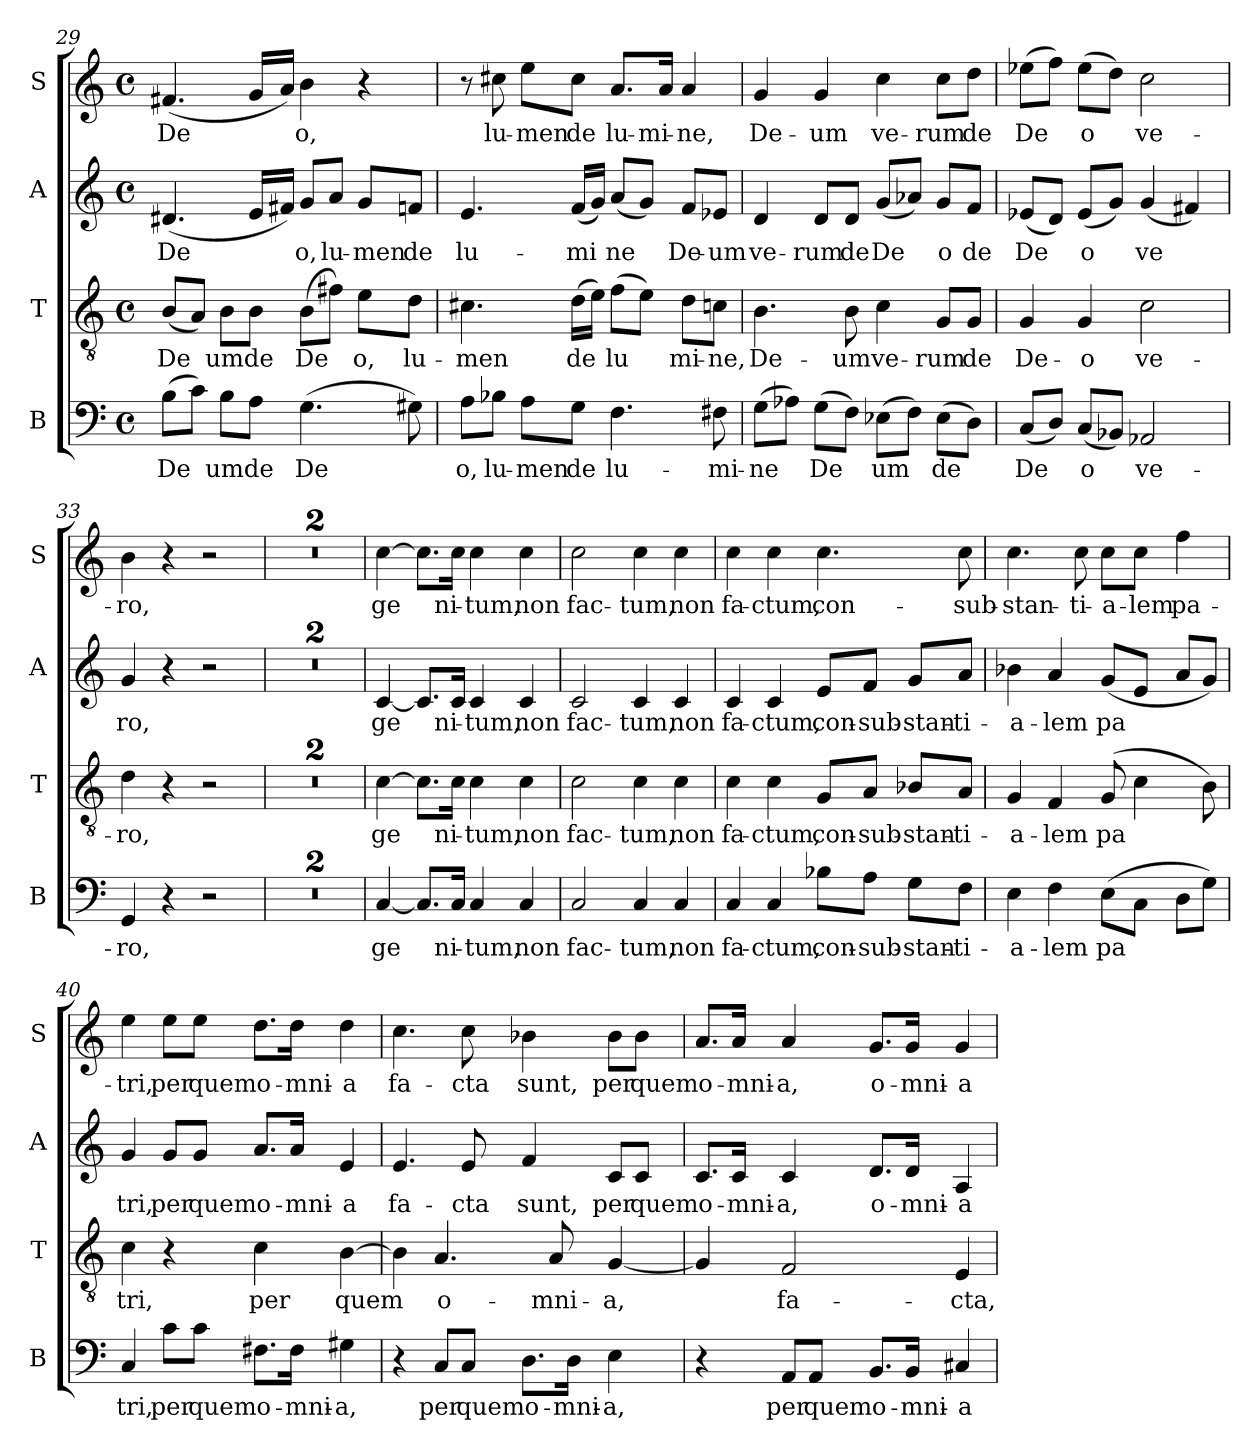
**kern	**text	**kern	**text	**kern	**text	**kern	**text
*part4	*part4	*part3	*part3	*part2	*part2	*part1	*part1
*staff4	*staff4	*staff3	*staff3	*staff2	*staff2	*staff1	*staff1
*I"B	*	*I"T	*	*I"A	*	*I"S	*
*I'B	*	*I'T	*	*I'A	*	*I'S	*
*clefF4	*	*clefGv2	*	*clefG2	*	*clefG2	*
*k[]	*	*k[]	*	*k[]	*	*k[]	*
*M4/4	*	*M4/4	*	*M4/4	*	*M4/4	*
*met(c)	*	*met(c)	*	*met(c)	*	*met(c)	*
=29	=29	=29	=29	=29	=29	=29	=29
!	!LO:LY:b	!	!LO:LY:b	!	!LO:LY:b	!	!LO:LY:b
(>8BL	De	(<8BL	De	(<4.d#X	De	(<4.f#X	De
8cJ)	.	8AJ)	.	.	.	.	.
!	!LO:LY:b	!	!LO:LY:b	!	!	!	!
8BL	um	8BL	um	.	.	.	.
!	!LO:LY:b	!	!LO:LY:b	!	!	!	!
8AJ	de	8BJ	de	16eLL	.	16gLL	.
.	.	.	.	16f#XJJ)	.	16aJJ)	.
!	!LO:LY:b	!	!LO:LY:b	!	!LO:LY:b	!	!LO:LY:b
(>4.G	De	(>8BL	De	8gL	o,	4b	o,
!	!	!	!	!	!LO:LY:b	!	!
.	.	8f#XJ)	.	8aJ	lu-	.	.
!	!	!	!LO:LY:b	!	!LO:LY:b	!	!
.	.	8eL	o,	8gL	-men	4r	.
!	!	!	!LO:LY:b	!	!LO:LY:b	!	!
8G#X)	.	8dJ	lu-	8fnJ	de	.	.
=30	=30	=30	=30	=30	=30	=30	=30
!	!LO:LY:b	!	!LO:LY:b	!	!LO:LY:b	!	!
8AL	o,	4.c#X	-men	4.e	lu-	8r	.
!	!LO:LY:b	!	!	!	!	!	!LO:LY:b
8B-XJ	lu-	.	.	.	.	8cc#X	lu-
!	!LO:LY:b	!	!	!	!	!	!LO:LY:b
8AL	-men	.	.	.	.	8eeL	-men
!	!LO:LY:b	!	!LO:LY:b	!	!LO:LY:b	!	!LO:LY:b
8GJ	de	(>16dLL	de	(<16fLL	-mi	8cc#J	de
.	.	16eJJ)	.	16gJJ)	.	.	.
!	!LO:LY:b	!	!LO:LY:b	!	!LO:LY:b	!	!LO:LY:b
4.F	lu-	(>8fL	lu	(<8aL	ne	8.aL	lu-
.	.	8eJ)	.	8gJ)	.	.	.
!	!	!	!	!	!	!	!LO:LY:b
.	.	.	.	.	.	16aJk	-mi-
!	!	!	!LO:LY:b	!	!LO:LY:b	!	!LO:LY:b
.	.	8dL	mi-	8fL	De-	4a	-ne,
!	!LO:LY:b	!	!LO:LY:b	!	!LO:LY:b	!	!
8F#X	-mi-	8cnJ	-ne,	8e-XJ	-um	.	.
=31	=31	=31	=31	=31	=31	=31	=31
!	!LO:LY:b	!	!LO:LY:b	!	!LO:LY:b	!	!LO:LY:b
(>8GL	-ne	4.B	De-	4d	ve-	4g	De-
8A-XJ)	.	.	.	.	.	.	.
!	!LO:LY:b	!	!	!	!LO:LY:b	!	!LO:LY:b
(>8GL	De	.	.	8dL	-rum	4g	-um
!	!	!	!LO:LY:b	!	!LO:LY:b	!	!
8FJ)	.	8B	-um	8dJ	de	.	.
!	!LO:LY:b	!	!LO:LY:b	!	!LO:LY:b	!	!LO:LY:b
(>8E-XL	um	4c	ve-	(<8gL	De	4cc	ve-
8FJ)	.	.	.	8a-XJ)	.	.	.
!	!LO:LY:b	!	!LO:LY:b	!	!LO:LY:b	!	!LO:LY:b
(>8E-L	de	8GL	-rum	8gL	o	8ccL	-rum
!	!	!	!LO:LY:b	!	!LO:LY:b	!	!LO:LY:b
8DJ)	.	8GJ	de	8fJ	de	8ddJ	de
=32	=32	=32	=32	=32	=32	=32	=32
!	!LO:LY:b	!	!LO:LY:b	!	!LO:LY:b	!	!LO:LY:b
(<8CL	De	4G	De-	(<8e-XL	De	(>8ee-XL	De
8DJ)	.	.	.	8dJ)	.	8ffJ)	.
!	!LO:LY:b	!	!LO:LY:b	!	!LO:LY:b	!	!LO:LY:b
(<8CL	o	4G	-o	(<8e-L	o	(>8ee-L	o
8BB-XJ)	.	.	.	8gJ)	.	8ddJ)	.
!	!LO:LY:b	!	!LO:LY:b	!	!LO:LY:b	!	!LO:LY:b
2AA-X	ve-	2c	ve-	(<4g	ve	2cc	ve-
.	.	.	.	4f#X)	.	.	.
=33	=33	=33	=33	=33	=33	=33	=33
!	!LO:LY:b	!	!LO:LY:b	!	!LO:LY:b	!	!LO:LY:b
4GG	-ro,	4d	-ro,	4g	ro,	4b	-ro,
4r	.	4r	.	4r	.	4r	.
2r	.	2r	.	2r	.	2r	.
=34	=34	=34	=34	=34	=34	=34	=34
1r	.	1r	.	1r	.	1r	.
=35	=35	=35	=35	=35	=35	=35	=35
1r	.	1r	.	1r	.	1r	.
=36	=36	=36	=36	=36	=36	=36	=36
!	!LO:LY:b	!	!LO:LY:b	!	!LO:LY:b	!	!LO:LY:b
[4C	ge	[4c	ge	[4c	ge	[4cc	ge
8.CL]	.	8.cL]	.	8.cL]	.	8.ccL]	.
!	!LO:LY:b	!	!LO:LY:b	!	!LO:LY:b	!	!LO:LY:b
16CJk	ni-	16cJk	ni-	16cJk	ni-	16ccJk	ni-
!	!LO:LY:b	!	!LO:LY:b	!	!LO:LY:b	!	!LO:LY:b
4C	-tum,	4c	-tum,	4c	-tum,	4cc	-tum,
!	!LO:LY:b	!	!LO:LY:b	!	!LO:LY:b	!	!LO:LY:b
4C	non	4c	non	4c	non	4cc	non
=37	=37	=37	=37	=37	=37	=37	=37
!	!LO:LY:b	!	!LO:LY:b	!	!LO:LY:b	!	!LO:LY:b
2C	fac-	2c	fac-	2c	fac-	2cc	fac-
!	!LO:LY:b	!	!LO:LY:b	!	!LO:LY:b	!	!LO:LY:b
4C	-tum,	4c	-tum,	4c	-tum,	4cc	-tum,
!	!LO:LY:b	!	!LO:LY:b	!	!LO:LY:b	!	!LO:LY:b
4C	non	4c	non	4c	non	4cc	non
=38	=38	=38	=38	=38	=38	=38	=38
!	!LO:LY:b	!	!LO:LY:b	!	!LO:LY:b	!	!LO:LY:b
4C	fa-	4c	fa-	4c	fa-	4cc	fa-
!	!LO:LY:b	!	!LO:LY:b	!	!LO:LY:b	!	!LO:LY:b
4C	-ctum,	4c	-ctum,	4c	-ctum,	4cc	-ctum,
!	!LO:LY:b	!	!LO:LY:b	!	!LO:LY:b	!	!LO:LY:b
8B-XL	con-	8GL	con-	8eL	con-	4.cc	con-
!	!LO:LY:b	!	!LO:LY:b	!	!LO:LY:b	!	!
8AJ	-sub-	8AJ	-sub-	8fJ	-sub-	.	.
!	!LO:LY:b	!	!LO:LY:b	!	!LO:LY:b	!	!
8GL	-stan-	8B-XL	-stan-	8gL	-stan-	.	.
!	!LO:LY:b	!	!LO:LY:b	!	!LO:LY:b	!	!LO:LY:b
8FJ	-ti-	8AJ	-ti-	8aJ	-ti-	8cc	-sub-
=39	=39	=39	=39	=39	=39	=39	=39
!	!LO:LY:b	!	!LO:LY:b	!	!LO:LY:b	!	!LO:LY:b
4E	-a-	4G	-a-	4b-X	-a-	4.cc	-stan-
!	!LO:LY:b	!	!LO:LY:b	!	!LO:LY:b	!	!
4F	-lem	4F	-lem	4a	-lem	.	.
!	!	!	!	!	!	!	!LO:LY:b
.	.	.	.	.	.	8cc	-ti-
!	!LO:LY:b	!	!LO:LY:b	!	!LO:LY:b	!	!LO:LY:b
(>8EL	pa	(>8G	pa	(<8gL	pa	8ccL	-a-
!	!	!	!	!	!	!	!LO:LY:b
8CJ	.	4c	.	8eJ	.	8ccJ	-lem
!	!	!	!	!	!	!	!LO:LY:b
8DL	.	.	.	8aL	.	4ff	pa-
8GJ)	.	8B)	.	8gJ)	.	.	.
=40	=40	=40	=40	=40	=40	=40	=40
!	!LO:LY:b	!	!LO:LY:b	!	!LO:LY:b	!	!LO:LY:b
4C	tri,	4c	tri,	4g	tri,	4ee	-tri,
!	!LO:LY:b	!	!	!	!LO:LY:b	!	!LO:LY:b
8cL	per	4r	.	8gL	per	8eeL	per
!	!LO:LY:b	!	!	!	!LO:LY:b	!	!LO:LY:b
8cJ	quem	.	.	8gJ	quem	8eeJ	quem
!	!LO:LY:b	!	!LO:LY:b	!	!LO:LY:b	!	!LO:LY:b
8.F#XL	o-	4c	per	8.aL	o-	8.ddL	o-
!	!LO:LY:b	!	!	!	!LO:LY:b	!	!LO:LY:b
16F#Jk	-mni-	.	.	16aJk	-mni-	16ddJk	-mni-
!	!LO:LY:b	!	!LO:LY:b	!	!LO:LY:b	!	!LO:LY:b
4G#X	-a,	[4B	quem	4e	-a	4dd	-a
=41	=41	=41	=41	=41	=41	=41	=41
!	!	!	!	!	!LO:LY:b	!	!LO:LY:b
4r	.	4B]	.	4.e	fa-	4.cc	fa-
!	!LO:LY:b	!	!LO:LY:b	!	!	!	!
8CL	per	4.A	o-	.	.	.	.
!	!LO:LY:b	!	!	!	!LO:LY:b	!	!LO:LY:b
8CJ	quem	.	.	8e	-cta	8cc	-cta
!	!LO:LY:b	!	!	!	!LO:LY:b	!	!LO:LY:b
8.DL	o-	.	.	4f	sunt,	4b-X	sunt,
!	!	!	!LO:LY:b	!	!	!	!
.	.	8A	-mni-	.	.	.	.
!	!LO:LY:b	!	!	!	!	!	!
16DJk	-mni-	.	.	.	.	.	.
!	!LO:LY:b	!	!LO:LY:b	!	!LO:LY:b	!	!LO:LY:b
4E	-a,	[4G	-a,	8cL	per	8b-L	per
!	!	!	!	!	!LO:LY:b	!	!LO:LY:b
.	.	.	.	8cJ	quem	8b-J	quem
=42	=42	=42	=42	=42	=42	=42	=42
!	!	!	!	!	!LO:LY:b	!	!LO:LY:b
4r	.	4G]	.	8.cL	o-	8.aL	o-
!	!	!	!	!	!LO:LY:b	!	!LO:LY:b
.	.	.	.	16cJk	-mni-	16aJk	-mni-
!	!LO:LY:b	!	!LO:LY:b	!	!LO:LY:b	!	!LO:LY:b
8AAL	per	2F	fa-	4c	-a,	4a	-a,
!	!LO:LY:b	!	!	!	!	!	!
8AAJ	quem	.	.	.	.	.	.
!	!LO:LY:b	!	!	!	!LO:LY:b	!	!LO:LY:b
8.BBL	o-	.	.	8.dL	o-	8.gL	o-
!	!LO:LY:b	!	!	!	!LO:LY:b	!	!LO:LY:b
16BBJk	-mni-	.	.	16dJk	-mni-	16gJk	-mni-
!	!LO:LY:b	!	!LO:LY:b	!	!LO:LY:b	!	!LO:LY:b
4C#X	-a	4E	-cta,	4A	-a	4g	-a
=	=	=	=	=	=	=	=
*-	*-	*-	*-	*-	*-	*-	*-
